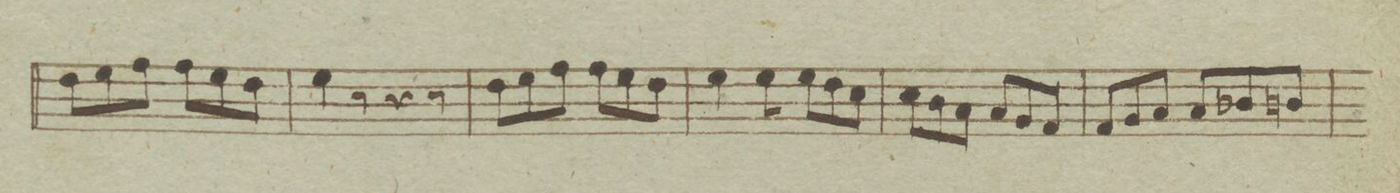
**kern	**dynam
*I"Clarinetto 1o. in B	*
*clefG2	*
*k[b-e-]	*
*met(c)	*
*M6/8	*
8cc\L	.
8dd\	.
8ee-\J	.
8ee-\L	.
8dd\	.
8cc\J	.
=213	=213
4dd\	.
8r	.
4r	.
8r	.
=214	=214
8cc\L	.
8dd\	.
8ee-\J	.
8ee-\L	.
8dd\	.
8cc\J	.
=215	=215
4dd\	.
8dd\	.
8dd\L	.
8cc\	.
8b-\J	.
=216	=216
8b-\L	.
8a\	.
8g\J	.
8g/L	.
8f/	.
8e-/J	.
=217	=217
8e-/L	.
8f/	.
8g/J	.
8g/L	.
8a-X/	.
8a/J	.
=218	=218
*-	*-
